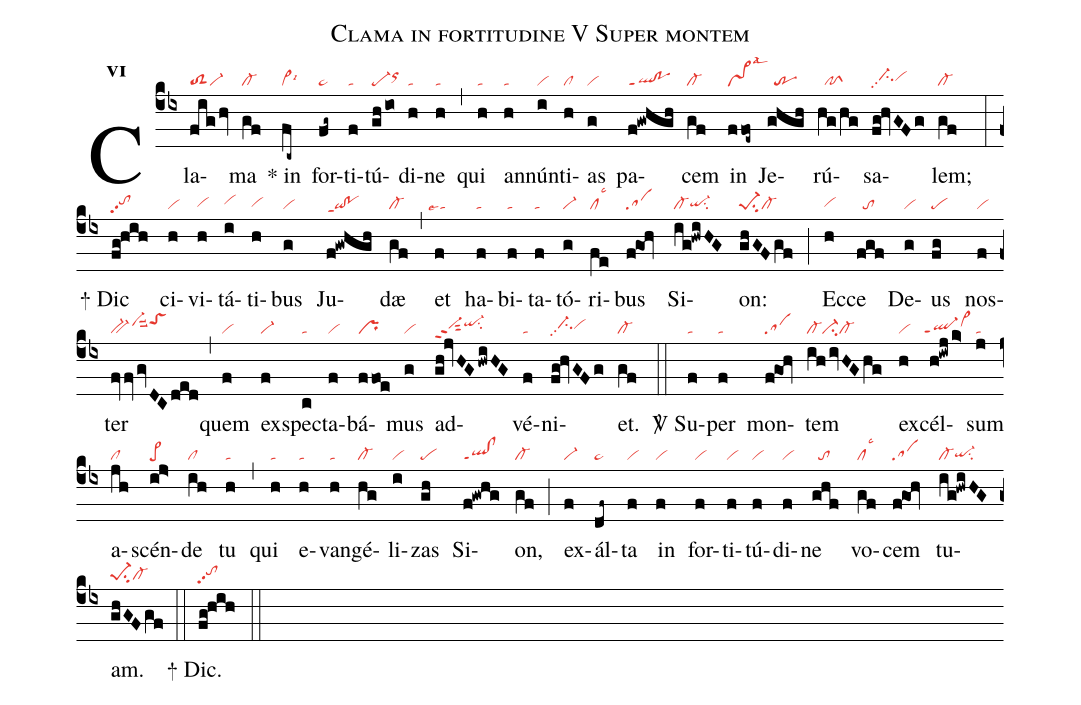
name:Clama in fortitudine V Super montem;
office-part:re;
mode:6;
nabc-lines:1;
%%
initial-style: 1;
name: Clama;
mode: 6;
office-part: Responsorium;
annotation: Resp.;
annotation: vi;
nabc-lines: 1;
%%
(cb4) Cla(fig/hv|toS2vi-)ma(gf|cl-) <sp>*</sp> in(fc~|vi>lsi6) for(fg~|ta>)ti(f|ta)tú(gh/io|pe-orhi)di(h|ta)ne(h|ta) (,) qui(h|ta) an(h|ta)nún(i|vi)ti(h|cl)as(g|vi) pa(f!gwhgh|ql!poppt1)cem(gf|cl-) in(ffoe~|vs>lsal3) Je(ghgh|//tr)rú(hg/hg|//pfS)sa(fg!hvGFg|//ci-hhpp2vihh)lem;(gf|cl-) (:)

<sp>+</sp> Dic(fg!hih|tohhpp2) ci(h|vi)vi(h|vihg)tá(i|vihh)ti(h|vihg)bus(g|vi) Ju(f!gwhgh|qi!poppt1)dæ(gf|cl-) (,) et(f|``talse4) ha(f|ta)bi(f|ta)ta(f|ta)tó(g|vi-)ri(fe|cllsc3)bus(f!goh|sa) Si(ig!hwiHG|cl-qi-hgsu2)on:(ghGFgf|pe-1su2cl-) (;) Ec(h|vihg)ce(fgf|//to) De(g|vi)us(fg|pe) nos(f|vi)ter(fvfvgvDCded|bv-vi-hisuu2toShj) (,) quem(f|vi) ex(f|vi-)spec(c|ta)ta(f|vi)bá(ffoe|pr)mus(g|vi) ad(gh!jvHG/hwiHG|vi-hhppt2sut2qi-hisu2)vé(f|ta)ni(fg!hvGFg|//ci-hhpp2vihh)et.(gf|cl-) (::)

<sp>V/</sp> Su(f|ta)per(f|ta) mon(f!goh|sa)tem(ih/ivHGhg|cl-ci-cl-) ex(h|vi)cél(h!iwj/k>|``ql-ppt1vi>hi)sum(j|ta) a(jh|cl)scén(ij>|pe>)de(ih|cl) tu(h|ta) (,) qui(h|ta) e(h|ta)van(h|ta)gé(hg|cl-)li(i|vi)zas(gh|pe) Si(f!gwhg|ql!clppt1)on,(gf|cl-) (;) ex(f|vi-)ál(df~|ta>)ta(f|vi) in(f|vi) for(f|vi)ti(f|vi)tú(f|vi)di(f|vi)ne(ghf|//to) vo(gf|cllsc3)cem(f!goh|sa) tu(ig!hwiHG|cl-qi-hgsu2)am.(ghGFgf|pe-1su2cl-) (::)
<sp>+</sp> Dic.(fg!hih|tohhpp2) (::)
